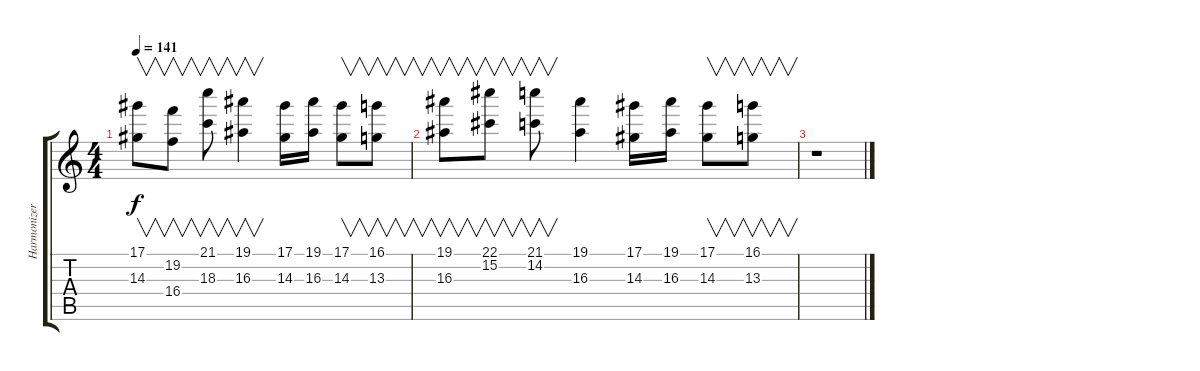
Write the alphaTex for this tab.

\track ("Harmonizer for Guitar 1" "Harmonizer") {instrument distortionguitar}
\staff {score tabs}
\tuning (Eb4 Bb3 Gb3 Db3 Ab2 Eb2) {hide}
\ts (4 4)
\tempo 141
\clef g2
\ks c
(17.1 14.3).8{v dy f} (19.2 16.4).8{v} (21.1 18.3).8{v} (19.1 16.3).4{v} (17.1 14.3).16 (19.1 16.3).16 (17.1 14.3).8{v} (16.1 13.3).8{v} |
(19.1 16.3).8{v} (22.1 15.2).8{v} (21.1 14.2).8{v} (19.1 16.3).4 (17.1 14.3).16 (19.1 16.3).16 (17.1 14.3).8{v} (16.1 13.3).8{v} |
r.1
